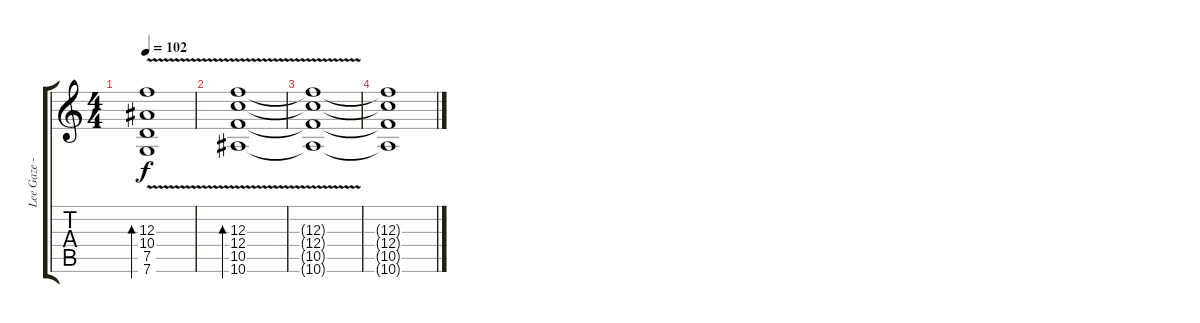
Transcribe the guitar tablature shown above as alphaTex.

\track ("Lee Gaze - Lead Guitar" "Lee Gaze -") {instrument electricguitarjazz}
\staff {score tabs}
\tuning (D4 A3 F3 C3 G2 C2) {hide}
\ts (4 4)
\tempo 102
\clef g2
\ks c
(12.3{v} 10.4{v} 7.5{v} 7.6{v}).1{bd 240 dy f} |
(12.3{v} 12.4{v} 10.5{v} 10.6{v}).1{bd 240} |
(12.3{t} 12.4{t} 10.5{t} 10.6{t}).1 |
(12.3{t} 12.4{t} 10.5{t} 10.6{t}).1
